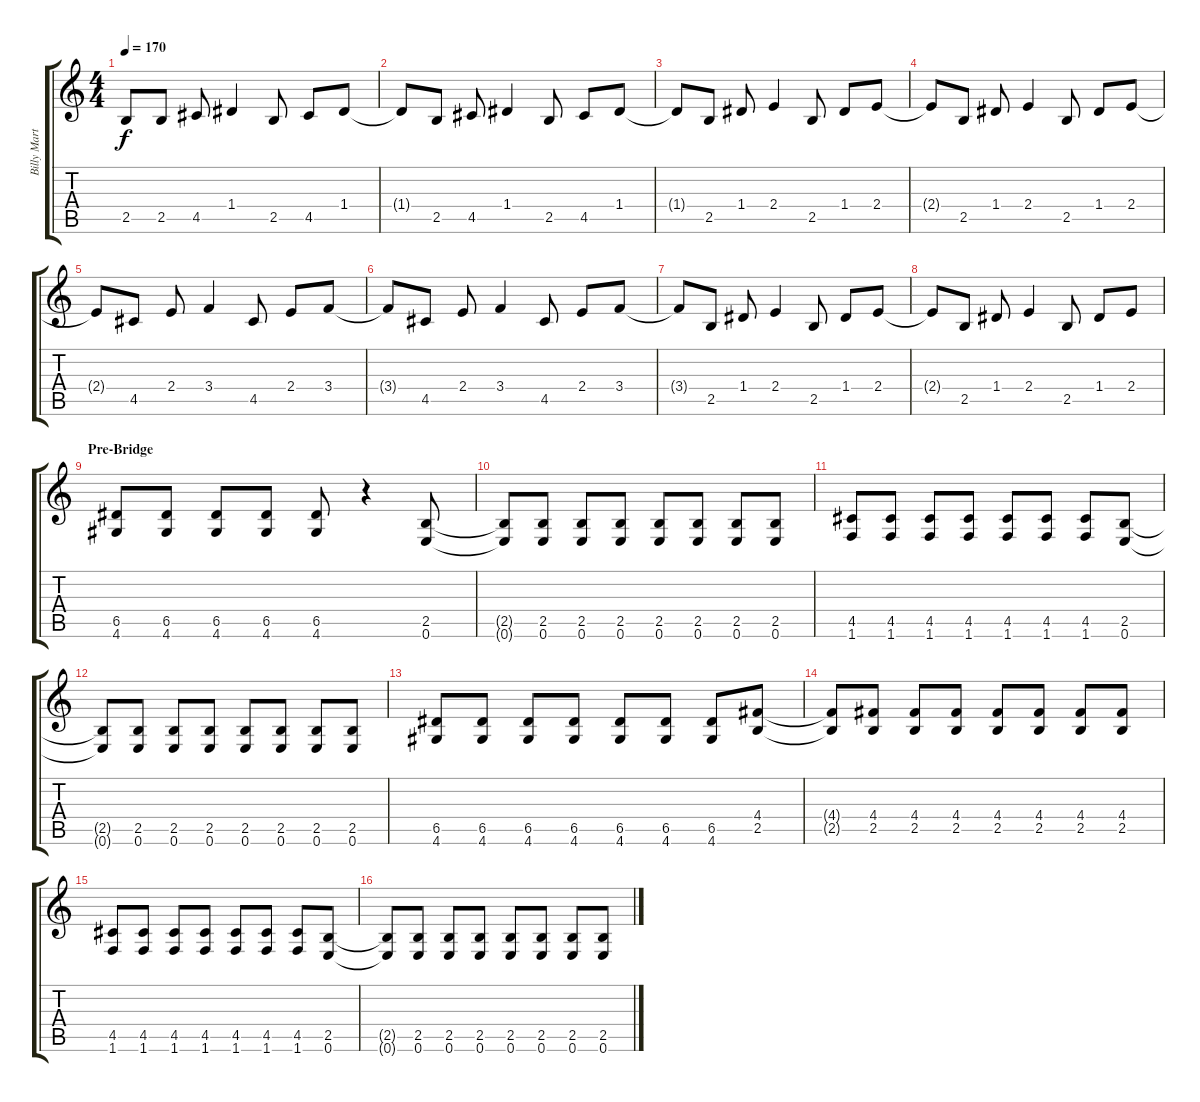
\track ("Billy Martin" "Billy Mart") {instrument distortionguitar}
\staff {score tabs}
\tuning (E4 B3 G3 D3 A2 E2) {hide}
\ts (4 4)
\tempo 170
\clef g2
\ks c
2.5{t}.8{dy f balance 16 instrument electricguitarclean} 2.5.8 4.5.8 1.4.4 2.5.8 4.5.8 1.4.8 |
1.4{t}.8 2.5.8 4.5.8 1.4.4 2.5.8 4.5.8 1.4.8 |
1.4{t}.8 2.5.8 1.4.8 2.4.4 2.5.8 1.4.8 2.4.8 |
2.4{t}.8 2.5.8 1.4.8 2.4.4 2.5.8 1.4.8 2.4.8 |
2.4{t}.8 4.5.8 2.4.8 3.4.4 4.5.8 2.4.8 3.4.8 |
3.4{t}.8 4.5.8 2.4.8 3.4.4 4.5.8 2.4.8 3.4.8 |
3.4{t}.8 2.5.8 1.4.8 2.4.4 2.5.8 1.4.8 2.4.8 |
2.4{t}.8 2.5.8 1.4.8 2.4.4 2.5.8 1.4.8 2.4.8 |
\section ("" "Pre-Bridge")
(6.5 4.6).8{balance 8 instrument distortionguitar} (6.5 4.6).8 (6.5 4.6).8 (6.5 4.6).8 (6.5 4.6).8 r.4 (2.5 0.6).8 |
(2.5{t} 0.6{t}).8 (2.5 0.6).8 (2.5 0.6).8 (2.5 0.6).8 (2.5 0.6).8 (2.5 0.6).8 (2.5 0.6).8 (2.5 0.6).8 |
(4.5 1.6).8 (4.5 1.6).8 (4.5 1.6).8 (4.5 1.6).8 (4.5 1.6).8 (4.5 1.6).8 (4.5 1.6).8 (2.5 0.6).8 |
(2.5{t} 0.6{t}).8 (2.5 0.6).8 (2.5 0.6).8 (2.5 0.6).8 (2.5 0.6).8 (2.5 0.6).8 (2.5 0.6).8 (2.5 0.6).8 |
(6.5 4.6).8 (6.5 4.6).8 (6.5 4.6).8 (6.5 4.6).8 (6.5 4.6).8 (6.5 4.6).8 (6.5 4.6).8 (4.4 2.5).8 |
(4.4{t} 2.5{t}).8 (4.4 2.5).8 (4.4 2.5).8 (4.4 2.5).8 (4.4 2.5).8 (4.4 2.5).8 (4.4 2.5).8 (4.4 2.5).8 |
(4.5 1.6).8 (4.5 1.6).8 (4.5 1.6).8 (4.5 1.6).8 (4.5 1.6).8 (4.5 1.6).8 (4.5 1.6).8 (2.5 0.6).8 |
(2.5{t} 0.6{t}).8 (2.5 0.6).8 (2.5 0.6).8 (2.5 0.6).8 (2.5 0.6).8 (2.5 0.6).8 (2.5 0.6).8 (2.5 0.6).8
